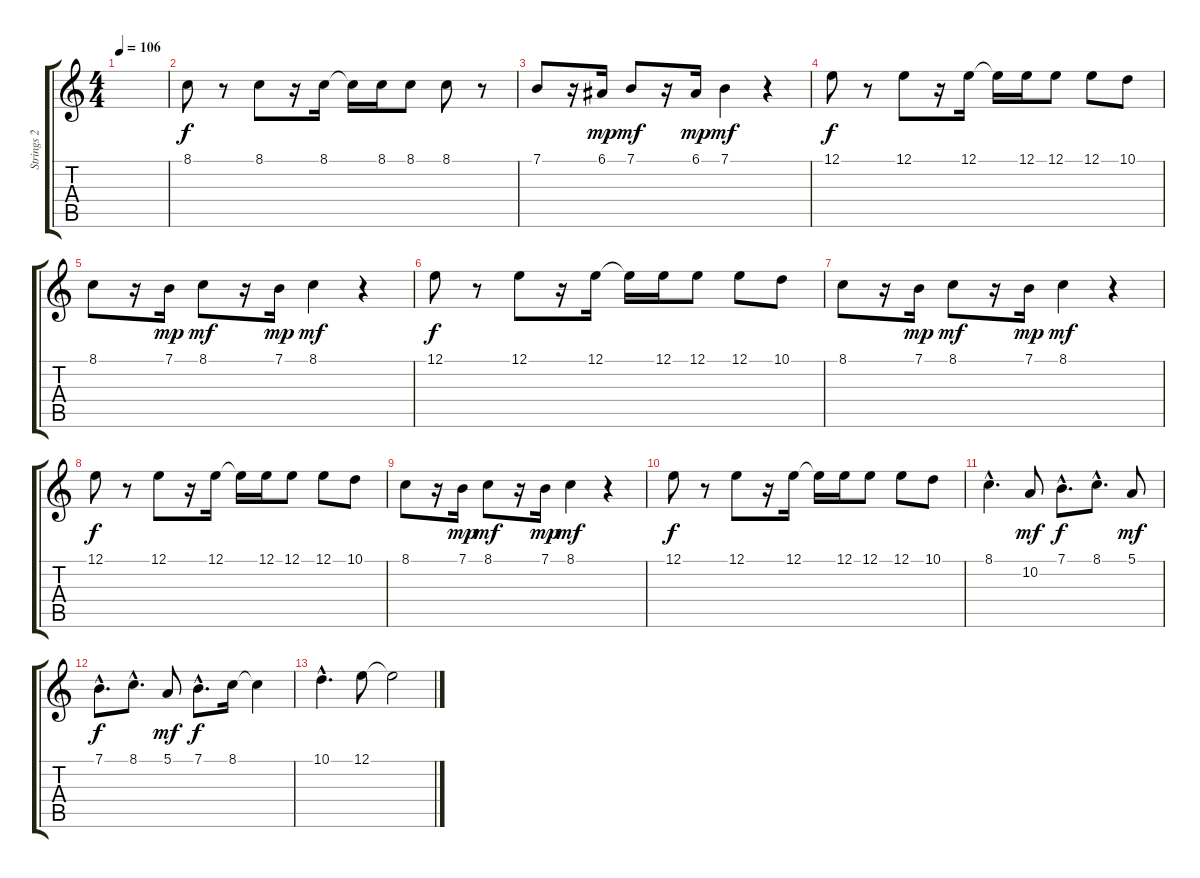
\track ("Strings 2" "Strings 2") {instrument tremolostrings}
\staff {score tabs}
\tuning (E4 B3 G3 D3 A2 E2) {hide}
\ts (4 4)
\tempo 106
\clef g2
\ks c
|
8.1.8 r.8 8.1.8 r.16 8.1.16 8.1{t}.16 8.1.16 8.1.8 8.1.8 r.8 |
7.1.8 r.16 6.1.16{dy mp} 7.1.8{dy mf} r.16 6.1.16{dy mp} 7.1.4{dy mf} r.4 |
12.1.8{dy f} r.8 12.1.8 r.16 12.1.16 12.1{t}.16 12.1.16 12.1.8 12.1.8 10.1.8 |
8.1.8 r.16 7.1.16{dy mp} 8.1.8{dy mf} r.16 7.1.16{dy mp} 8.1.4{dy mf} r.4 |
12.1.8{dy f} r.8 12.1.8 r.16 12.1.16 12.1{t}.16 12.1.16 12.1.8 12.1.8 10.1.8 |
8.1.8 r.16 7.1.16{dy mp} 8.1.8{dy mf} r.16 7.1.16{dy mp} 8.1.4{dy mf} r.4 |
12.1.8{dy f} r.8 12.1.8 r.16 12.1.16 12.1{t}.16 12.1.16 12.1.8 12.1.8 10.1.8 |
8.1.8 r.16 7.1.16{dy mp} 8.1.8{dy mf} r.16 7.1.16{dy mp} 8.1.4{dy mf} r.4 |
12.1.8{dy f} r.8 12.1.8 r.16 12.1.16 12.1{t}.16 12.1.16 12.1.8 12.1.8 10.1.8 |
8.1{hac}.4{d} 10.2.8{dy mf} 7.1{hac}.8{d dy f} 8.1{hac}.8{d} 5.1.8{dy mf} |
7.1{hac}.8{d dy f} 8.1{hac}.8{d} 5.1.8{dy mf} 7.1{hac}.8{d dy f} 8.1.16 8.1{t}.4 |
10.1{hac}.4{d} 12.1.8 12.1{t}.2
